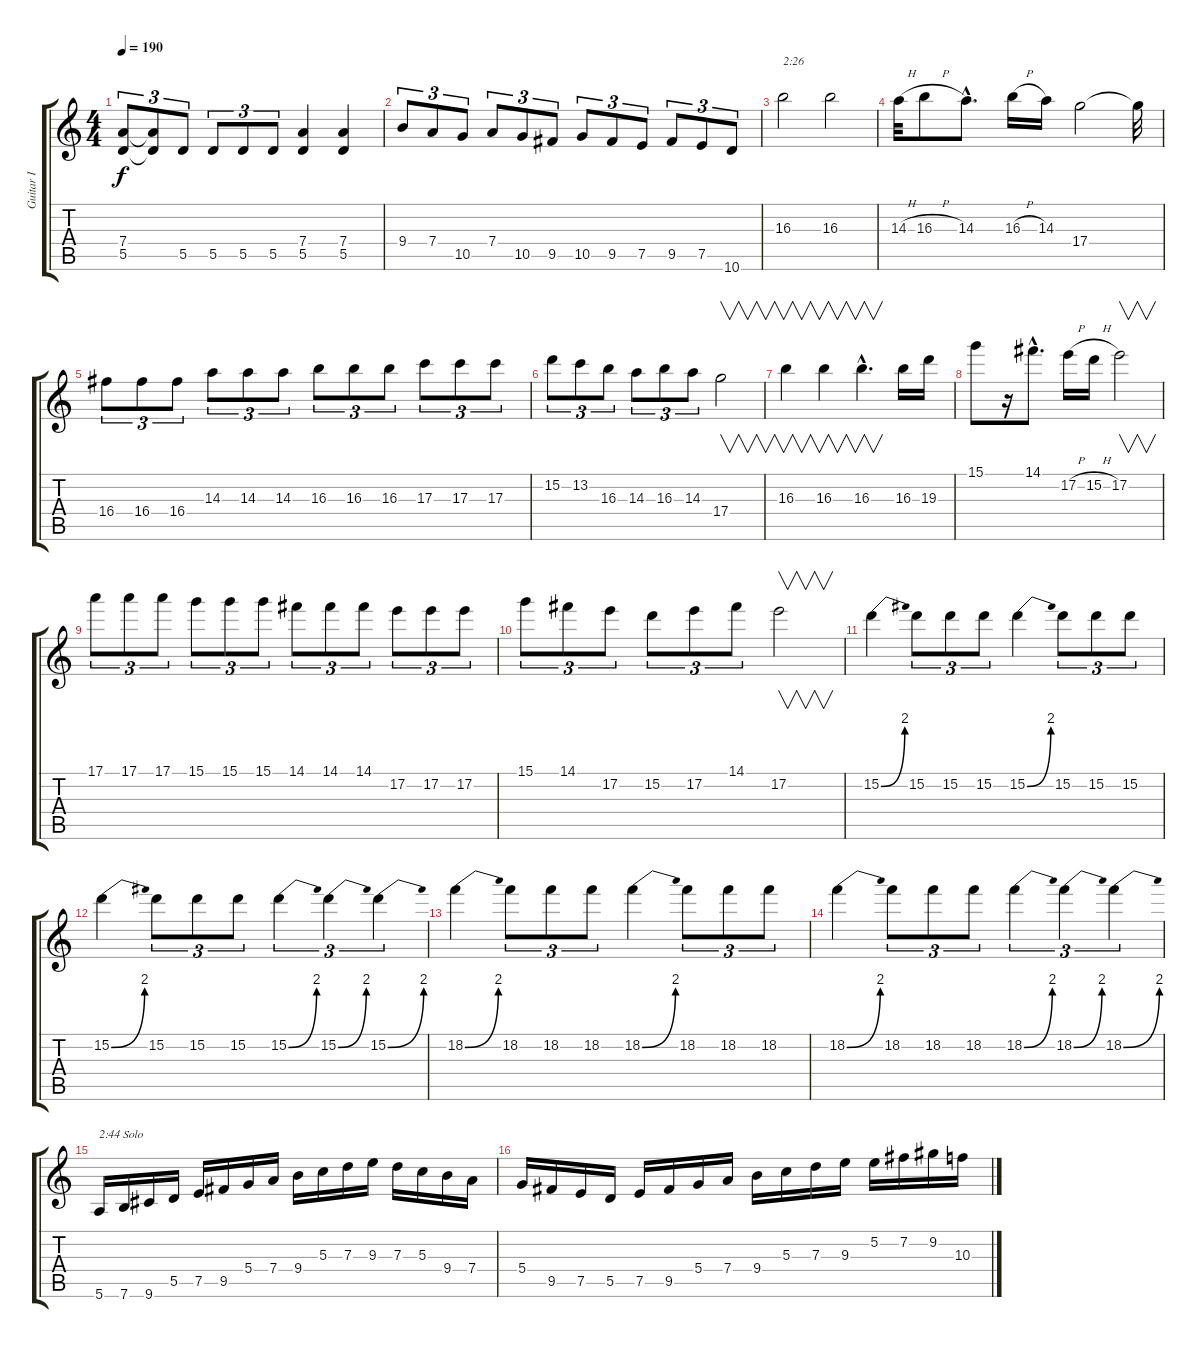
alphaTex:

\track ("Guitar I" "Guitar I") {instrument distortionguitar}
\staff {score tabs}
\tuning (E4 B3 G3 D3 A2 E2) {hide}
\ts (4 4)
\tempo 190
\clef g2
\ks c
(7.4 5.5).8{tu (3 2) dy f} (7.4{t} 5.5{t}).8{tu (3 2)} 5.5.8{tu (3 2)} 5.5.8{tu (3 2)} 5.5.8{tu (3 2)} 5.5.8{tu (3 2)} (7.4 5.5).4 (7.4 5.5).4 |
9.4.8{tu (3 2)} 7.4.8{tu (3 2)} 10.5.8{tu (3 2)} 7.4.8{tu (3 2)} 10.5.8{tu (3 2)} 9.5.8{tu (3 2)} 10.5.8{tu (3 2)} 9.5.8{tu (3 2)} 7.5.8{tu (3 2)} 9.5.8{tu (3 2)} 7.5.8{tu (3 2)} 10.6.8{tu (3 2)} |
16.3.2{txt "2:26"} 16.3.2 |
14.3{h}.32 16.3{h}.8 14.3{hac}.8{d} 16.3{h}.16 14.3.16 17.4.2 17.4{t}.32 |
16.4.8{tu (3 2)} 16.4.8{tu (3 2)} 16.4.8{tu (3 2)} 14.3.8{tu (3 2)} 14.3.8{tu (3 2)} 14.3.8{tu (3 2)} 16.3.8{tu (3 2)} 16.3.8{tu (3 2)} 16.3.8{tu (3 2)} 17.3.8{tu (3 2)} 17.3.8{tu (3 2)} 17.3.8{tu (3 2)} |
15.2.8{tu (3 2)} 13.2.8{tu (3 2)} 16.3.8{tu (3 2)} 14.3.8{tu (3 2)} 16.3.8{tu (3 2)} 14.3.8{tu (3 2)} 17.4.2{v} |
16.3.4{v} 16.3.4{v} 16.3{hac}.4{v d} 16.3.16 19.3.16 |
15.1.8 r.16 14.1{hac}.8{d} 17.2{h}.16 15.2{h}.16 17.2.2{v} |
17.1.8{tu (3 2)} 17.1.8{tu (3 2)} 17.1.8{tu (3 2)} 15.1.8{tu (3 2)} 15.1.8{tu (3 2)} 15.1.8{tu (3 2)} 14.1.8{tu (3 2)} 14.1.8{tu (3 2)} 14.1.8{tu (3 2)} 17.2.8{tu (3 2)} 17.2.8{tu (3 2)} 17.2.8{tu (3 2)} |
15.1.8{tu (3 2)} 14.1.8{tu (3 2)} 17.2.8{tu (3 2)} 15.2.8{tu (3 2)} 17.2.8{tu (3 2)} 14.1.8{tu (3 2)} 17.2.2{v} |
15.2{be (bend 0 0 60 8)}.4 15.2.8{tu (3 2)} 15.2.8{tu (3 2)} 15.2.8{tu (3 2)} 15.2{be (bend 0 0 60 8)}.4 15.2.8{tu (3 2)} 15.2.8{tu (3 2)} 15.2.8{tu (3 2)} |
15.2{be (bend 0 0 60 8)}.4 15.2.8{tu (3 2)} 15.2.8{tu (3 2)} 15.2.8{tu (3 2)} 15.2{be (bend 0 0 60 8)}.4{tu (3 2)} 15.2{be (bend 0 0 60 8)}.4{tu (3 2)} 15.2{be (bend 0 0 60 8)}.4{tu (3 2)} |
18.2{be (bend 0 0 60 8)}.4 18.2.8{tu (3 2)} 18.2.8{tu (3 2)} 18.2.8{tu (3 2)} 18.2{be (bend 0 0 60 8)}.4 18.2.8{tu (3 2)} 18.2.8{tu (3 2)} 18.2.8{tu (3 2)} |
18.2{be (bend 0 0 60 8)}.4 18.2.8{tu (3 2)} 18.2.8{tu (3 2)} 18.2.8{tu (3 2)} 18.2{be (bend 0 0 60 8)}.4{tu (3 2)} 18.2{be (bend 0 0 60 8)}.4{tu (3 2)} 18.2{be (bend 0 0 60 8)}.4{tu (3 2)} |
5.6.16{txt "2:44 Solo"} 7.6.16 9.6.16 5.5.16 7.5.16 9.5.16 5.4.16 7.4.16 9.4.16 5.3.16 7.3.16 9.3.16 7.3.16 5.3.16 9.4.16 7.4.16 |
5.4.16 9.5.16 7.5.16 5.5.16 7.5.16 9.5.16 5.4.16 7.4.16 9.4.16 5.3.16 7.3.16 9.3.16 5.2.16 7.2.16 9.2.16 10.3.16
